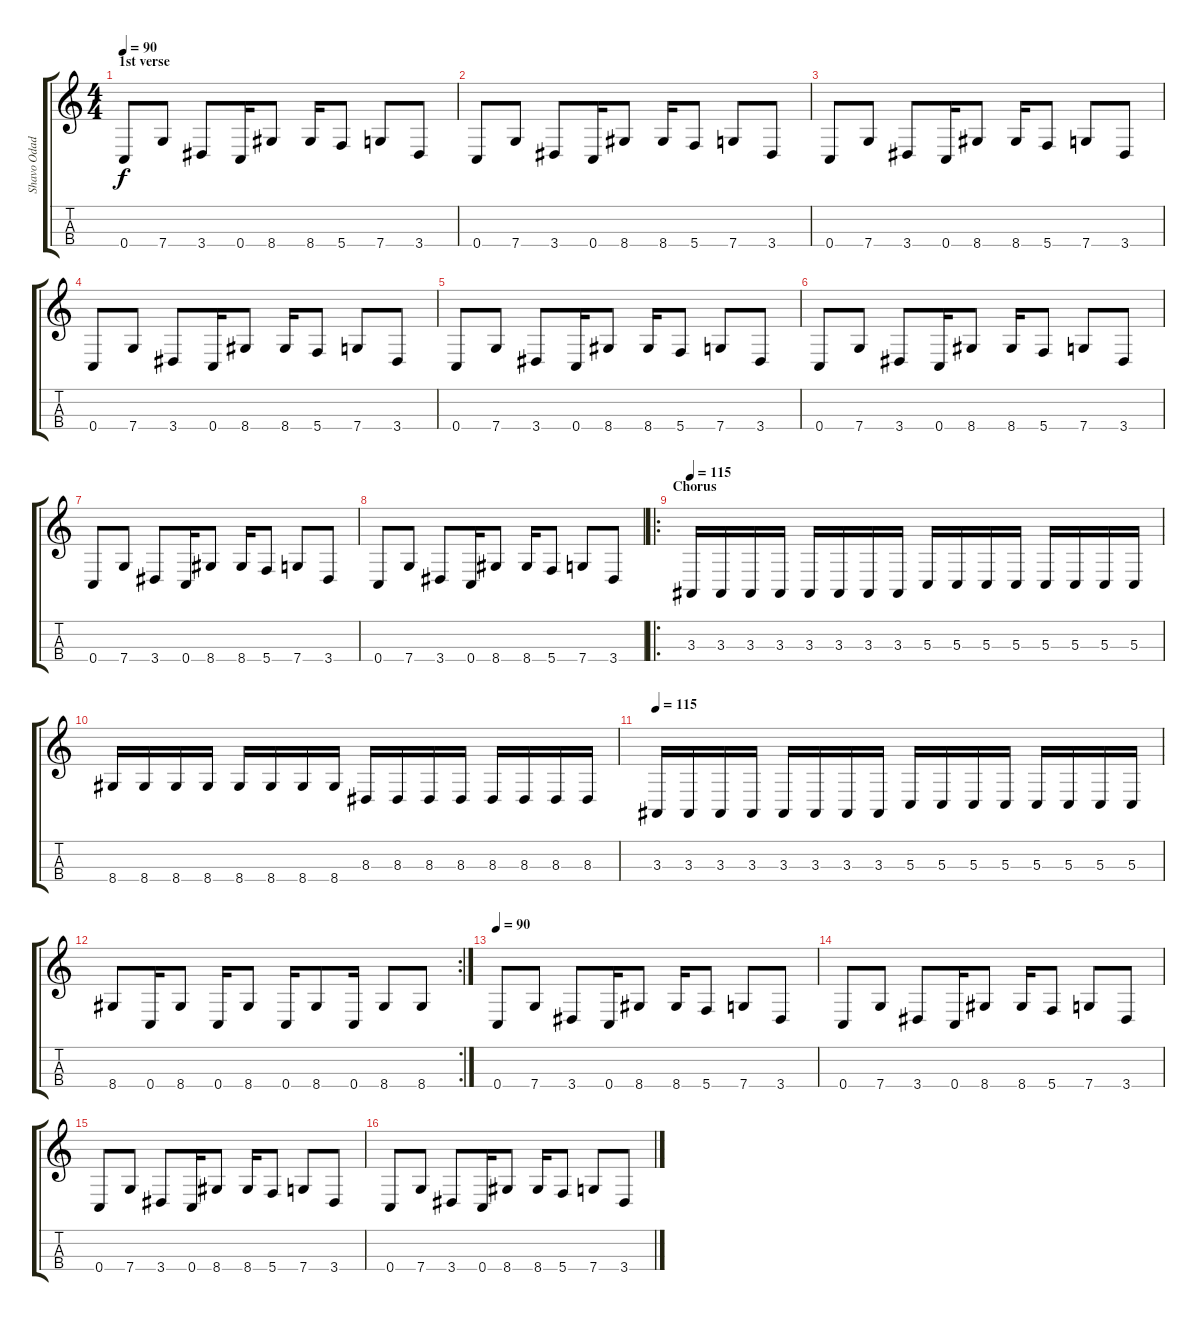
\track ("Shavo Odadjian" "Shavo Odad") {instrument electricbassfinger}
\staff {score tabs}
\tuning (F2 C2 G1 C2) {hide}
\ts (4 4)
\section ("" "1st verse")
\tempo 90
\clef g2
\ks c
0.4.8{dy f} 7.4.8 3.4.8 0.4.16 8.4.8 8.4.16 5.4.8 7.4.8 3.4.8 |
0.4.8 7.4.8 3.4.8 0.4.16 8.4.8 8.4.16 5.4.8 7.4.8 3.4.8 |
0.4.8 7.4.8 3.4.8 0.4.16 8.4.8 8.4.16 5.4.8 7.4.8 3.4.8 |
0.4.8 7.4.8 3.4.8 0.4.16 8.4.8 8.4.16 5.4.8 7.4.8 3.4.8 |
0.4.8 7.4.8 3.4.8 0.4.16 8.4.8 8.4.16 5.4.8 7.4.8 3.4.8 |
0.4.8 7.4.8 3.4.8 0.4.16 8.4.8 8.4.16 5.4.8 7.4.8 3.4.8 |
0.4.8 7.4.8 3.4.8 0.4.16 8.4.8 8.4.16 5.4.8 7.4.8 3.4.8 |
0.4.8 7.4.8 3.4.8 0.4.16 8.4.8 8.4.16 5.4.8 7.4.8 3.4.8 |
\ro
\section ("" "Chorus")
\tempo 115
3.3.16 3.3.16 3.3.16 3.3.16 3.3.16 3.3.16 3.3.16 3.3.16 5.3.16 5.3.16 5.3.16 5.3.16 5.3.16 5.3.16 5.3.16 5.3.16 |
8.4.16 8.4.16 8.4.16 8.4.16 8.4.16 8.4.16 8.4.16 8.4.16 8.3.16 8.3.16 8.3.16 8.3.16 8.3.16 8.3.16 8.3.16 8.3.16 |
\tempo 115
3.3.16 3.3.16 3.3.16 3.3.16 3.3.16 3.3.16 3.3.16 3.3.16 5.3.16 5.3.16 5.3.16 5.3.16 5.3.16 5.3.16 5.3.16 5.3.16 |
\rc 2
8.4.8 0.4.16 8.4.8 0.4.16 8.4.8 0.4.16 8.4.8 0.4.16 8.4.8 8.4.8 |
\tempo 90
0.4.8 7.4.8 3.4.8 0.4.16 8.4.8 8.4.16 5.4.8 7.4.8 3.4.8 |
0.4.8 7.4.8 3.4.8 0.4.16 8.4.8 8.4.16 5.4.8 7.4.8 3.4.8 |
0.4.8 7.4.8 3.4.8 0.4.16 8.4.8 8.4.16 5.4.8 7.4.8 3.4.8 |
0.4.8 7.4.8 3.4.8 0.4.16 8.4.8 8.4.16 5.4.8 7.4.8 3.4.8
